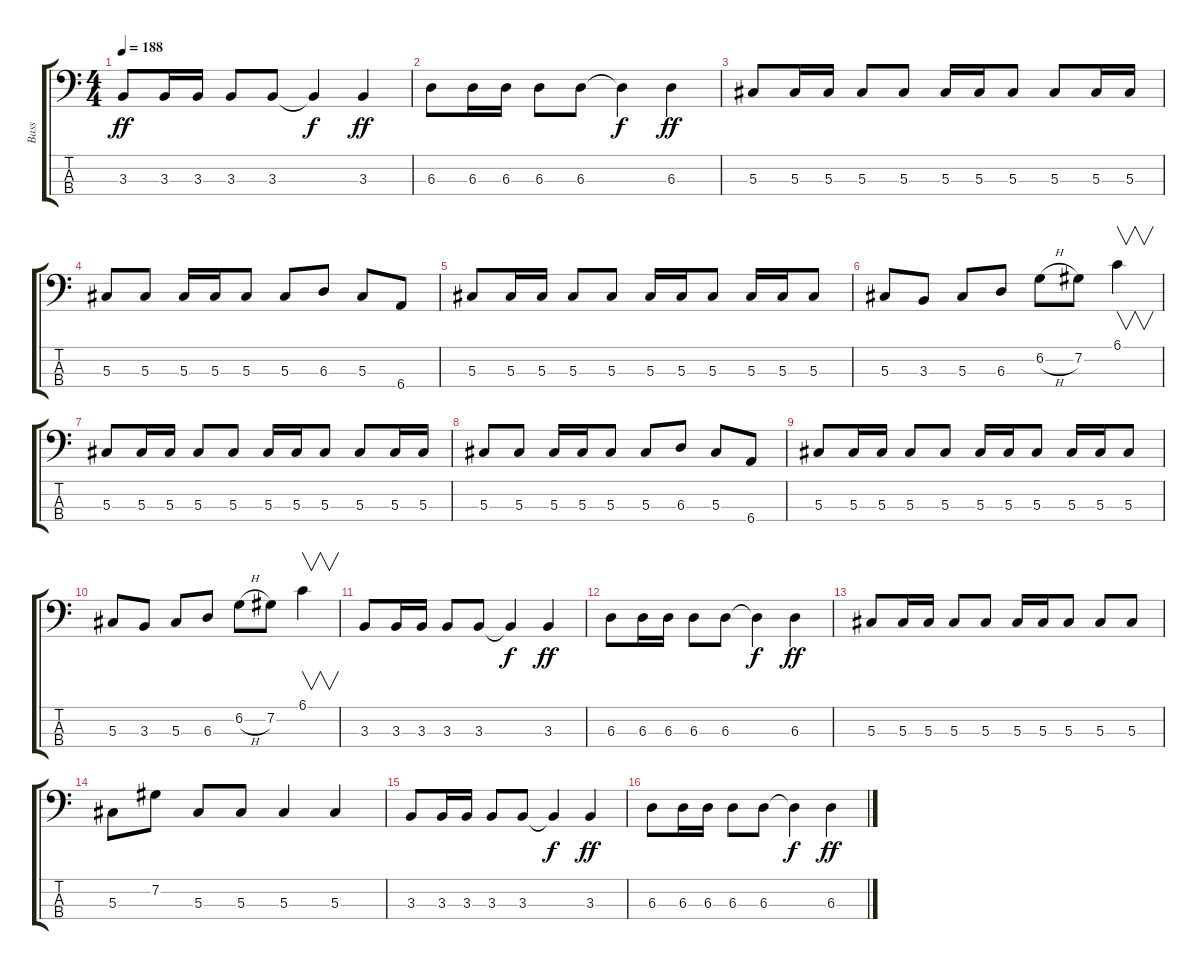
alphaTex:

\track ("Bass" "Bass") {instrument electricbasspick}
\staff {score tabs}
\tuning (Gb2 Db2 Ab1 Eb1) {hide}
\ts (4 4)
\tempo 188
\clef f4
\ks c
3.3.8{dy ff} 3.3.16 3.3.16 3.3.8 3.3.8 3.3{t}.4{dy f} 3.3.4{dy ff} |
6.3.8 6.3.16 6.3.16 6.3.8 6.3.8 6.3{t}.4{dy f} 6.3.4{dy ff} |
5.3.8 5.3.16 5.3.16 5.3.8 5.3.8 5.3.16 5.3.16 5.3.8 5.3.8 5.3.16 5.3.16 |
5.3.8 5.3.8 5.3.16 5.3.16 5.3.8 5.3.8 6.3.8 5.3.8 6.4.8 |
5.3.8 5.3.16 5.3.16 5.3.8 5.3.8 5.3.16 5.3.16 5.3.8 5.3.16 5.3.16 5.3.8 |
5.3.8 3.3.8 5.3.8 6.3.8 6.2{h}.8 7.2.8 6.1.4{v} |
5.3.8 5.3.16 5.3.16 5.3.8 5.3.8 5.3.16 5.3.16 5.3.8 5.3.8 5.3.16 5.3.16 |
5.3.8 5.3.8 5.3.16 5.3.16 5.3.8 5.3.8 6.3.8 5.3.8 6.4.8 |
5.3.8 5.3.16 5.3.16 5.3.8 5.3.8 5.3.16 5.3.16 5.3.8 5.3.16 5.3.16 5.3.8 |
5.3.8 3.3.8 5.3.8 6.3.8 6.2{h}.8 7.2.8 6.1.4{v} |
3.3.8 3.3.16 3.3.16 3.3.8 3.3.8 3.3{t}.4{dy f} 3.3.4{dy ff} |
6.3.8 6.3.16 6.3.16 6.3.8 6.3.8 6.3{t}.4{dy f} 6.3.4{dy ff} |
5.3.8 5.3.16 5.3.16 5.3.8 5.3.8 5.3.16 5.3.16 5.3.8 5.3.8 5.3.8 |
5.3.8 7.2.8 5.3.8 5.3.8 5.3.4 5.3.4 |
3.3.8 3.3.16 3.3.16 3.3.8 3.3.8 3.3{t}.4{dy f} 3.3.4{dy ff} |
6.3.8 6.3.16 6.3.16 6.3.8 6.3.8 6.3{t}.4{dy f} 6.3.4{dy ff}
